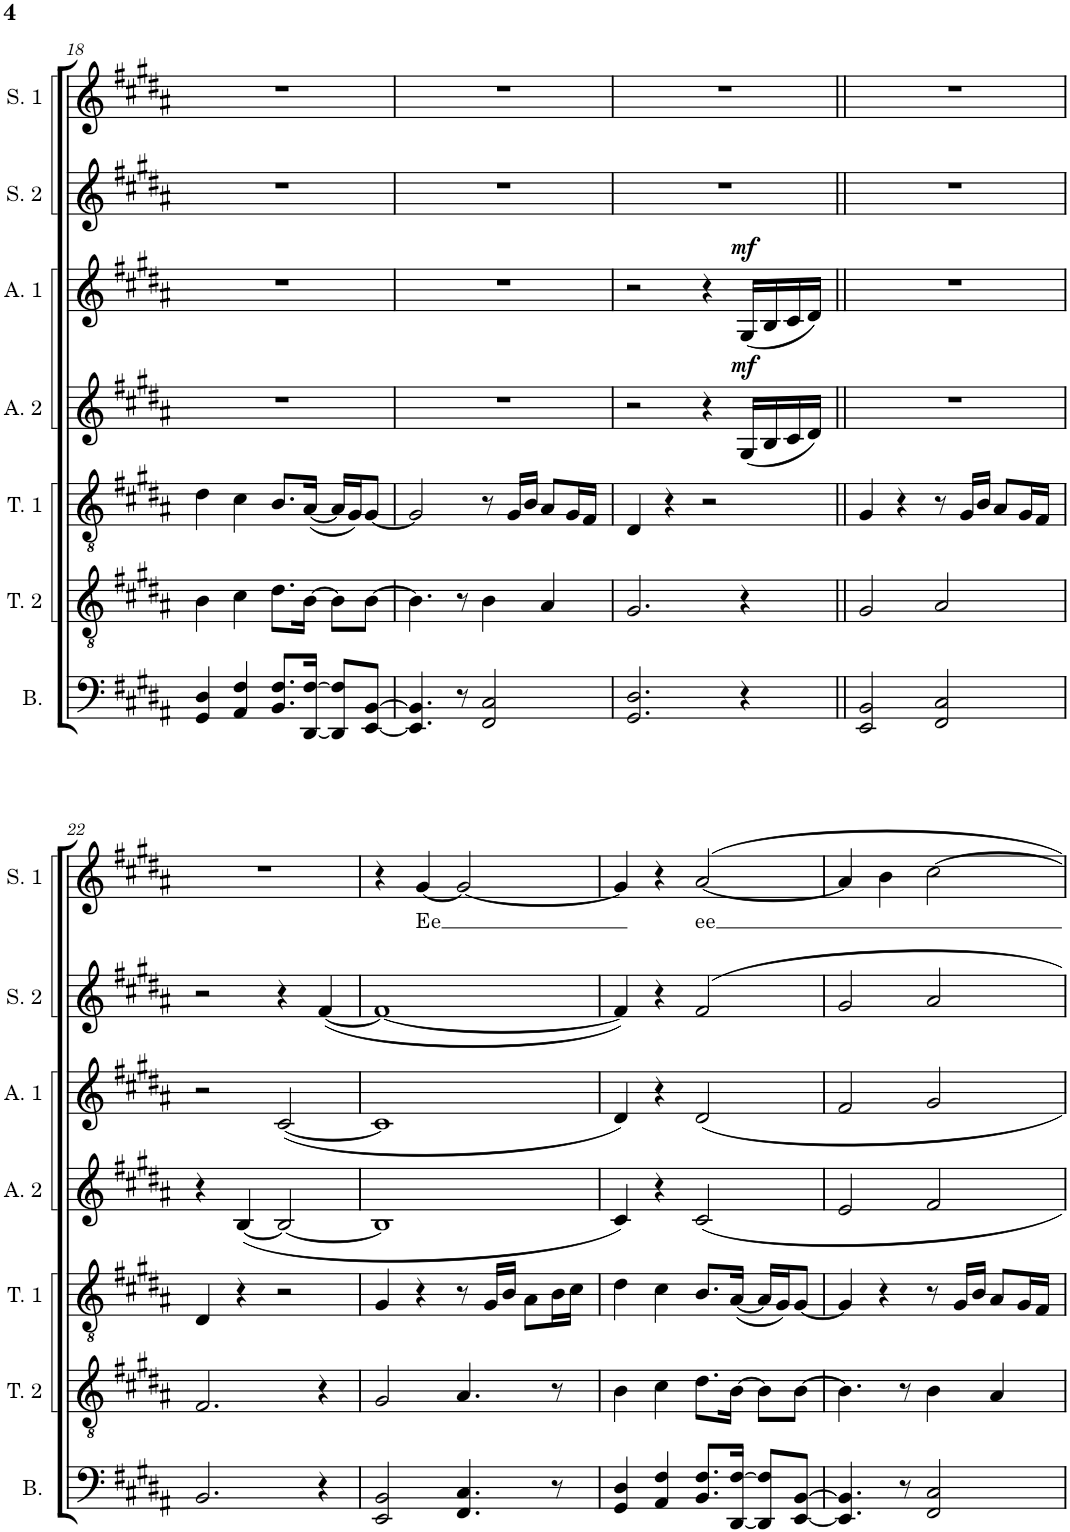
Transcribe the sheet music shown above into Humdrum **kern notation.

**kern	**kern	**kern	**kern	**dynam	**kern	**dynam	**kern	**kern	**text
*part7	*part6	*part5	*part4	*part4	*part3	*part3	*part2	*part1	*part1
*staff7	*staff6	*staff5	*staff4	*staff4	*staff3	*staff3	*staff2	*staff1	*staff1
*I"Bass	*I"Tenor 2	*I"Tenor 1	*I"Alt 2	*	*I"Alt 1	*	*I"Sopran 2	*I"Sopran 1	*
*I'B.	*I'T. 2	*I'T. 1	*I'A. 2	*	*I'A. 1	*	*I'S. 2	*I'S. 1	*
!!LO:PB:g=z
*clefF4	*clefGv2	*clefGv2	*clefG2	*	*clefG2	*	*clefG2	*clefG2	*
*k[f#c#g#d#a#]	*k[f#c#g#d#a#]	*k[f#c#g#d#a#]	*k[f#c#g#d#a#]	*	*k[f#c#g#d#a#]	*	*k[f#c#g#d#a#]	*k[f#c#g#d#a#]	*
*M4/4	*M4/4	*M4/4	*M4/4	*	*M4/4	*	*M4/4	*M4/4	*
=18	=18	=18	=18	=18	=18	=18	=18	=18	=18
4GG#/ 4D#/	4B\	4d#\	1r	.	1r	.	1r	1r	.
4AA#/ 4F#/	4c#\	4c#\	.	.	.	.	.	.	.
8.BB/ 8.F#/L	8.d#\L	8.B/L	.	.	.	.	.	.	.
[16DD#/ [16F#/Jk	[16B\Jk	([16A#/Jk	.	.	.	.	.	.	.
8DD#/] 8F#/]L	8B\L]	16A#/LL]	.	.	.	.	.	.	.
.	.	16G#/J)	.	.	.	.	.	.	.
[8EE/ [8BB/J	[8B\J	[8G#/J	.	.	.	.	.	.	.
=19	=19	=19	=19	=19	=19	=19	=19	=19	=19
4.EE/] 4.BB/]	4.B\]	2G#/]	1r	.	1r	.	1r	1r	.
8r	8r	.	.	.	.	.	.	.	.
2FF#/ 2C#/	4B\	8r	.	.	.	.	.	.	.
.	.	16G#/LL	.	.	.	.	.	.	.
.	.	16B/JJ	.	.	.	.	.	.	.
.	4A#/	8A#/L	.	.	.	.	.	.	.
.	.	16G#/L	.	.	.	.	.	.	.
.	.	16F#/JJ	.	.	.	.	.	.	.
=20	=20	=20	=20	=20	=20	=20	=20	=20	=20
2.GG#/ 2.D#/	2.G#/	4D#/	2r	.	2r	.	1r	1r	.
.	.	4r	.	.	.	.	.	.	.
.	.	2r	4r	.	4r	.	.	.	.
!	!	!	!	!LO:DY:a	!	!LO:DY:a	!	!	!
4r	4r	.	(16G#/LL	mf	(16G#/LL	mf	.	.	.
.	.	.	16B/	.	16B/	.	.	.	.
.	.	.	16c#/	.	16c#/	.	.	.	.
.	.	.	16d#/JJ)	.	16d#/JJ)	.	.	.	.
=21||	=21||	=21||	=21||	=21||	=21||	=21||	=21||	=21||	=21||
2EE/ 2BB/	2G#/	4G#/	1r	.	1r	.	1r	1r	.
.	.	4r	.	.	.	.	.	.	.
2FF#/ 2C#/	2A#/	8r	.	.	.	.	.	.	.
.	.	16G#/LL	.	.	.	.	.	.	.
.	.	16B/JJ	.	.	.	.	.	.	.
.	.	8A#/L	.	.	.	.	.	.	.
.	.	16G#/L	.	.	.	.	.	.	.
.	.	16F#/JJ	.	.	.	.	.	.	.
!!LO:LB:g=z
=22	=22	=22	=22	=22	=22	=22	=22	=22	=22
2.BB/	2.F#/	4D#/	4r	.	2r	.	2r	1r	.
.	.	4r	([4B/	.	.	.	.	.	.
.	.	2r	2B/_	.	([2c#/	.	4r	.	.
4r	4r	.	.	.	.	.	([4f#/	.	.
=23	=23	=23	=23	=23	=23	=23	=23	=23	=23
2EE/ 2BB/	2G#/	4G#/	1B]	.	1c#]	.	1f#_	4r	.
!	!	!	!	!	!	!	!	!	!LO:LY:b
.	.	4r	.	.	.	.	.	[4g#/	Ee
4.FF#/ 4.C#/	4.A#/	8r	.	.	.	.	.	2g#/_	.
.	.	16G#/LL	.	.	.	.	.	.	.
.	.	16B/JJ	.	.	.	.	.	.	.
.	.	8A#\L	.	.	.	.	.	.	.
8r	8r	16B\L	.	.	.	.	.	.	.
.	.	16c#\JJ	.	.	.	.	.	.	.
=24	=24	=24	=24	=24	=24	=24	=24	=24	=24
4GG#/ 4D#/	4B\	4d#\	4c#/)	.	4d#/)	.	4f#/])	4g#/]	.
4AA#/ 4F#/	4c#\	4c#\	4r	.	4r	.	4r	4r	.
!	!	!	!	!	!	!	!	!	!LO:LY:b
8.BB/ 8.F#/L	8.d#\L	8.B/L	2c#/	.	2d#/	.	2f#/	[2a#/	ee
[16DD#/ [16F#/Jk	[16B\Jk	([16A#/Jk	.	.	.	.	.	.	.
8DD#/] 8F#/]L	8B\L]	16A#/LL]	.	.	.	.	.	.	.
.	.	16G#/J)	.	.	.	.	.	.	.
[8EE/ [8BB/J	[8B\J	[8G#/J	.	.	.	.	.	.	.
=25	=25	=25	=25	=25	=25	=25	=25	=25	=25
4.EE/] 4.BB/]	4.B\]	4G#/]	2e/	.	2f#/	.	2g#/	4a#/]	.
.	.	4r	.	.	.	.	.	4b\	.
8r	8r	.	.	.	.	.	.	.	.
2FF#/ 2C#/	4B\	8r	2f#/	.	2g#/	.	2a#/	[2cc#\	.
.	.	16G#/LL	.	.	.	.	.	.	.
.	.	16B/JJ	.	.	.	.	.	.	.
.	4A#/	8A#/L	.	.	.	.	.	.	.
.	.	16G#/L	.	.	.	.	.	.	.
.	.	16F#/JJ	.	.	.	.	.	.	.
=	=	=	=	=	=	=	=	=	=
*-	*-	*-	*-	*-	*-	*-	*-	*-	*-
